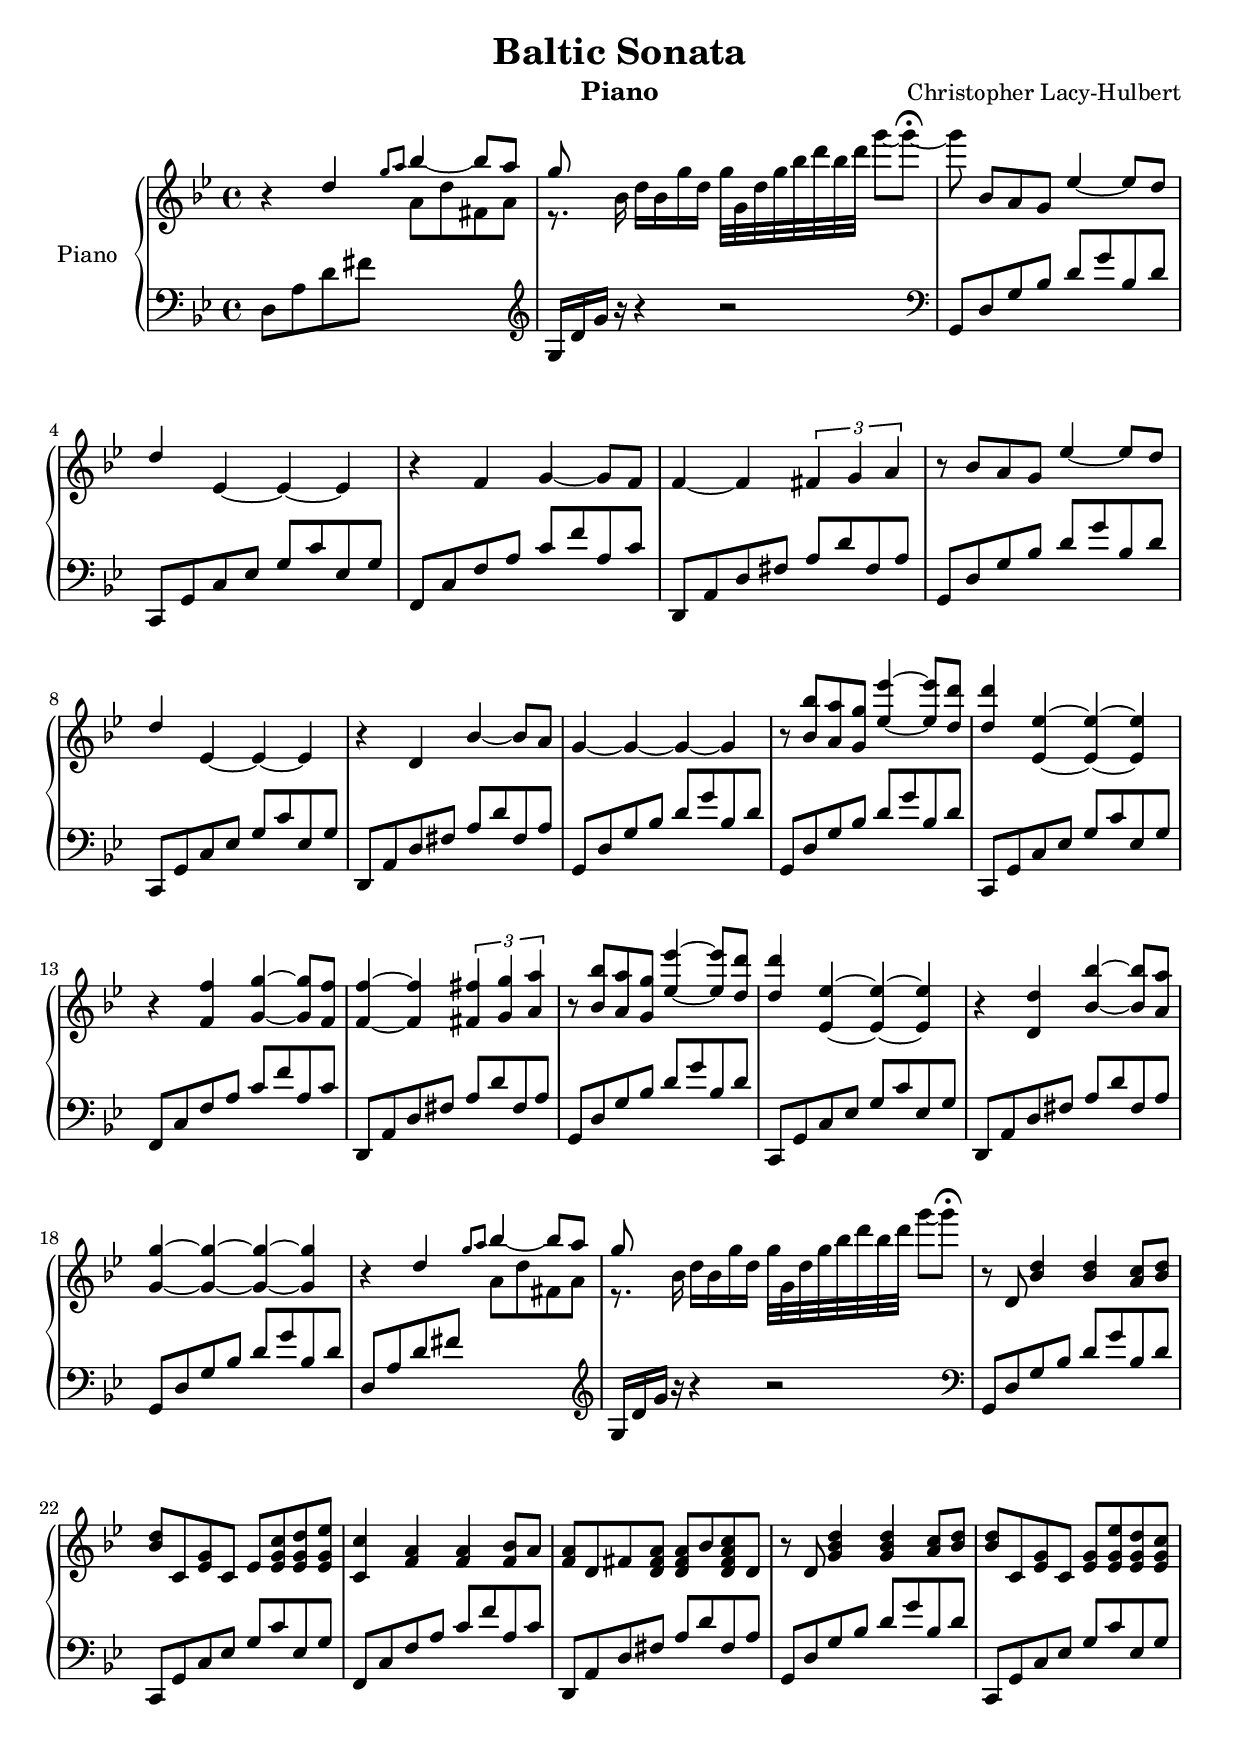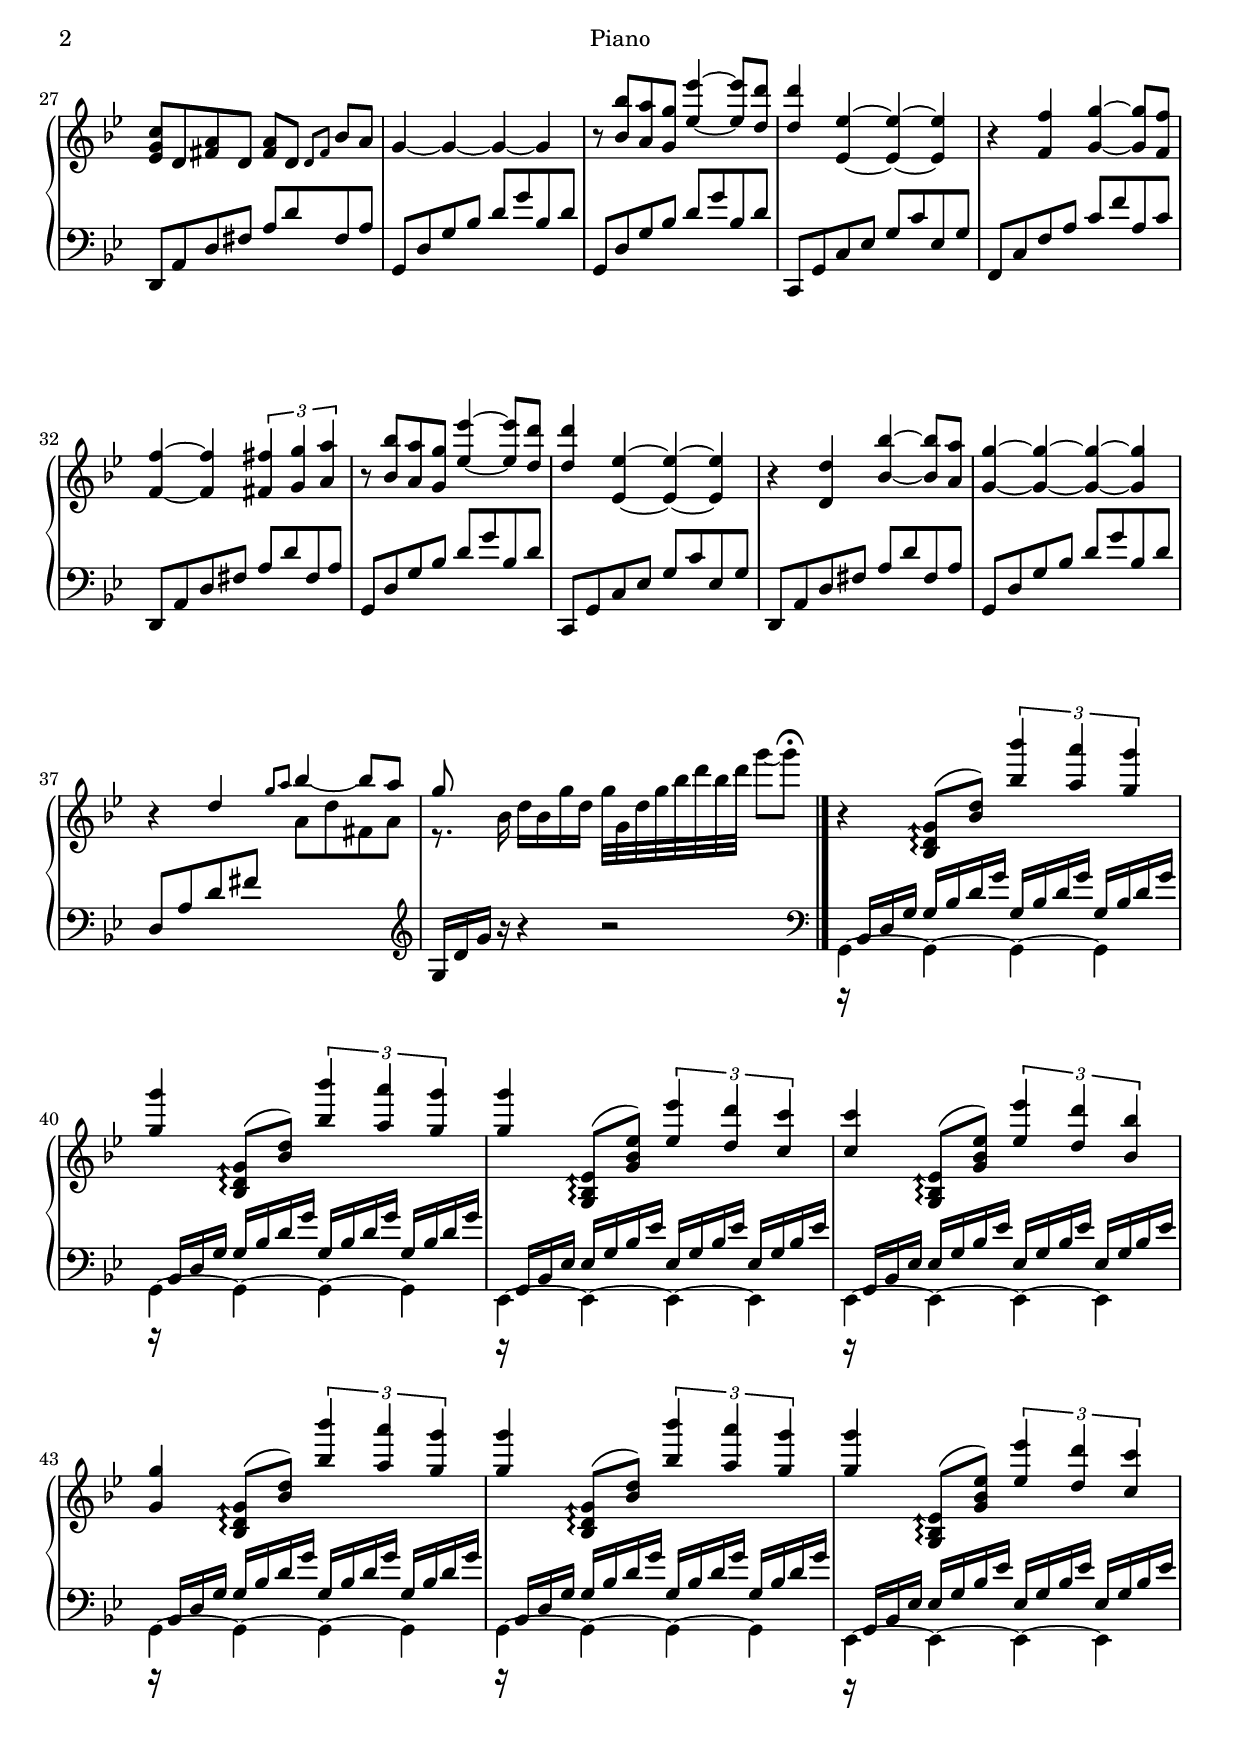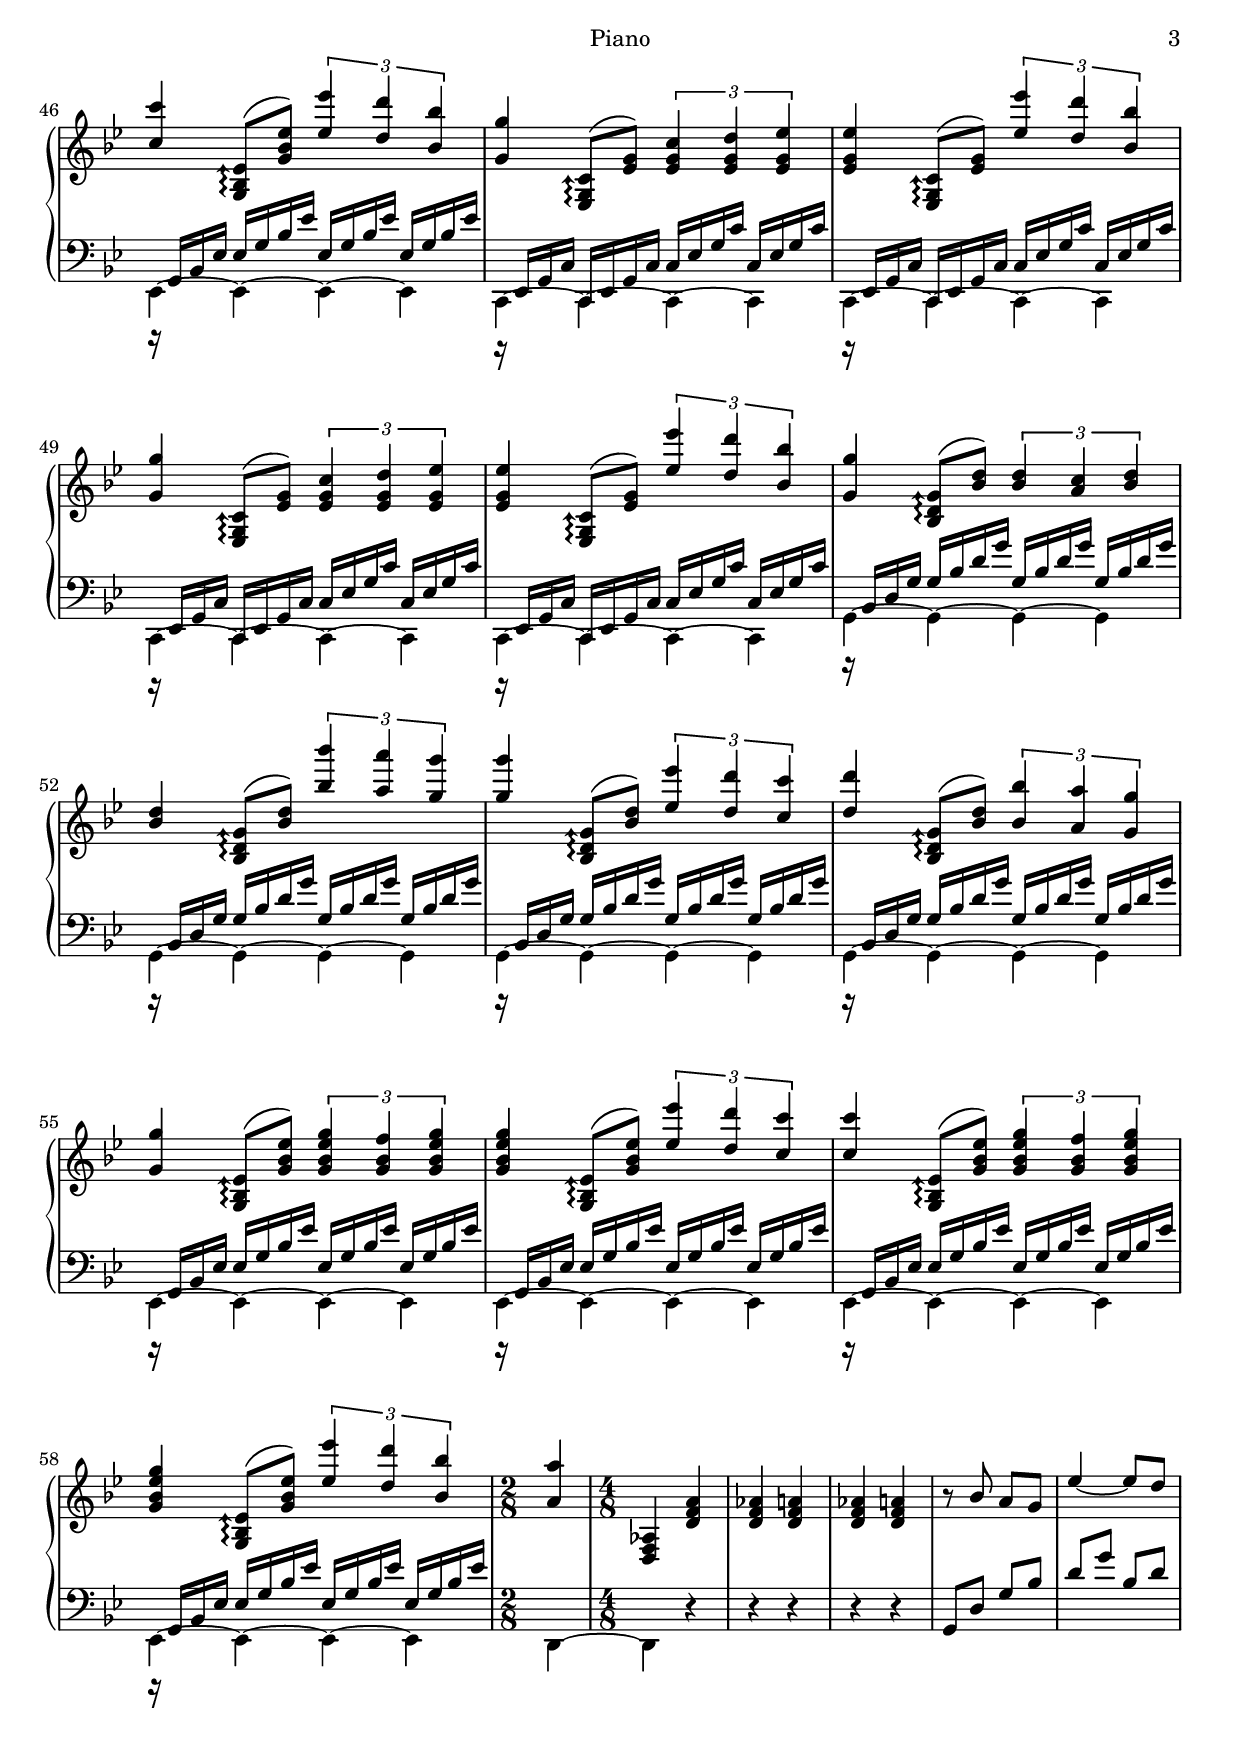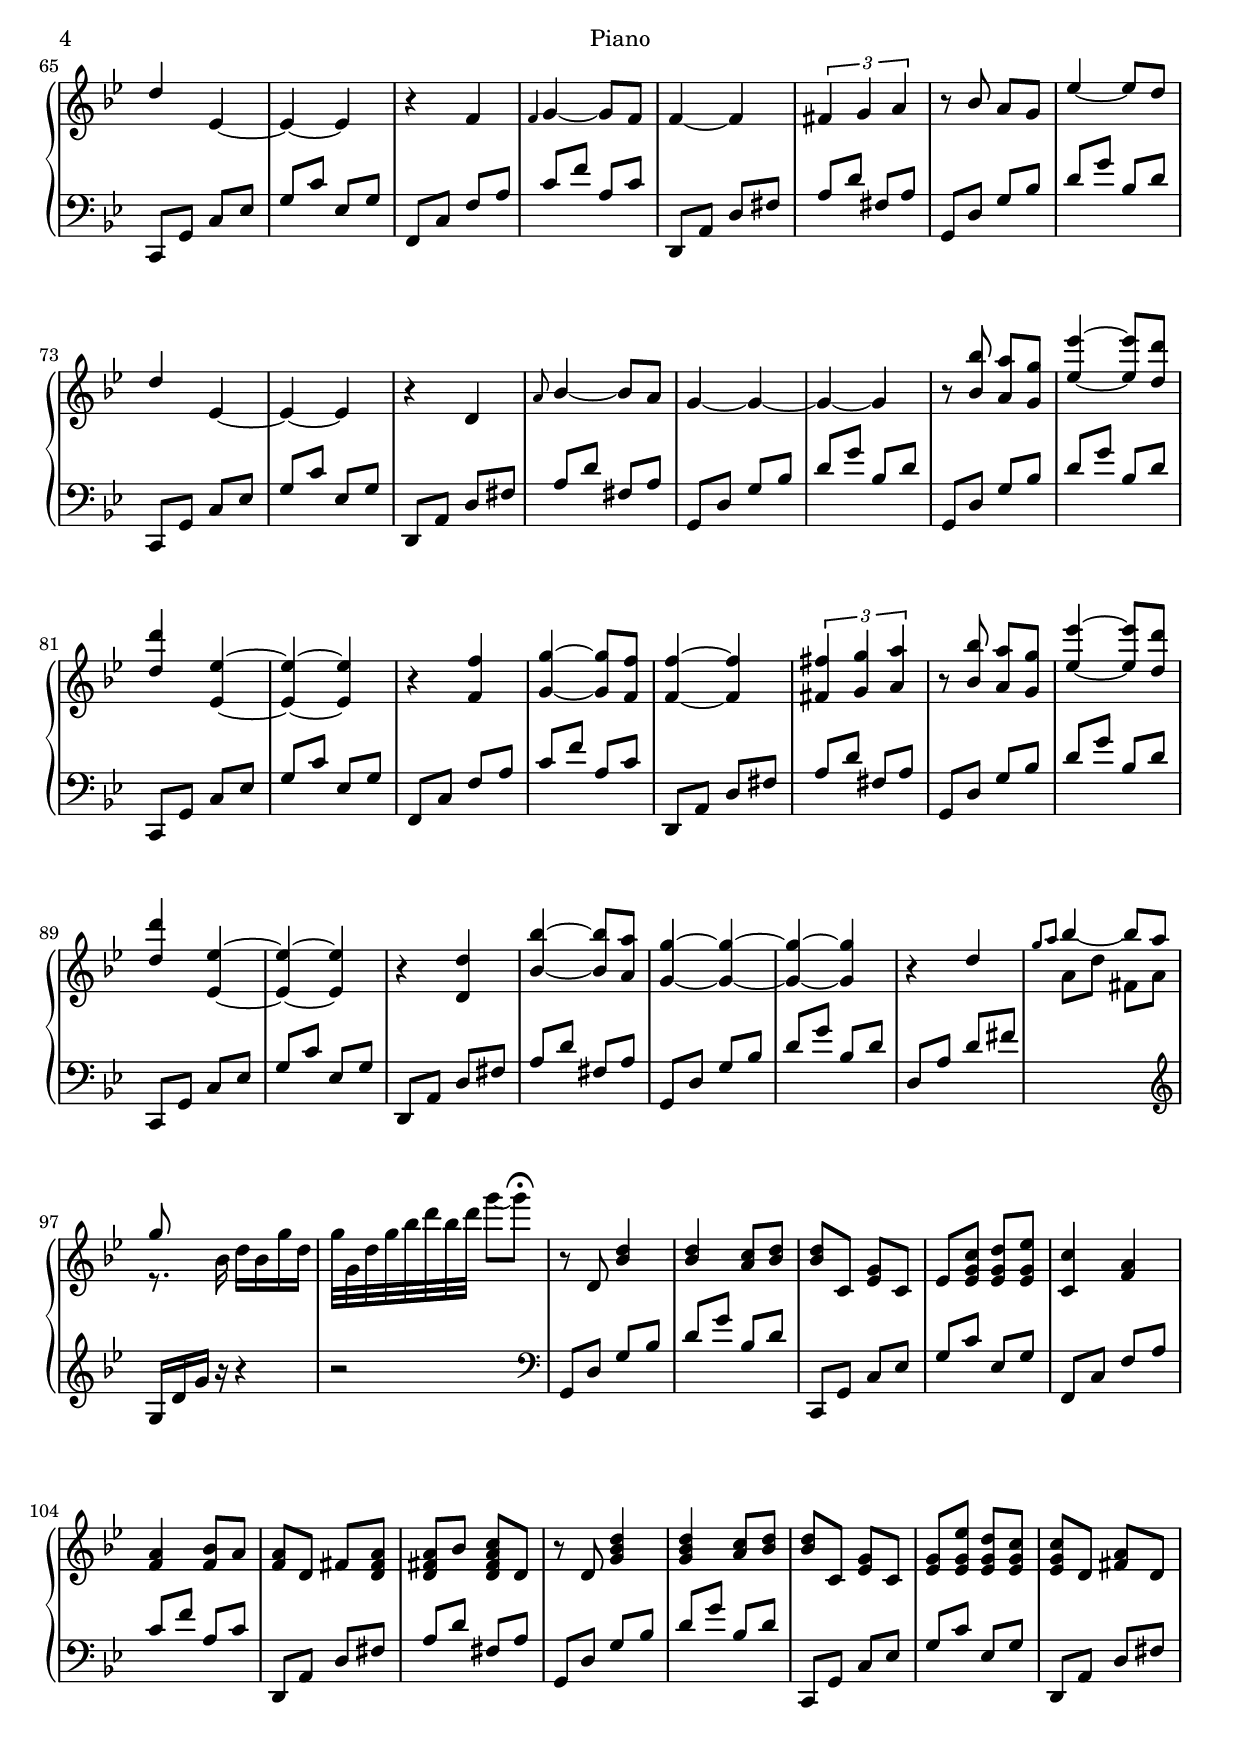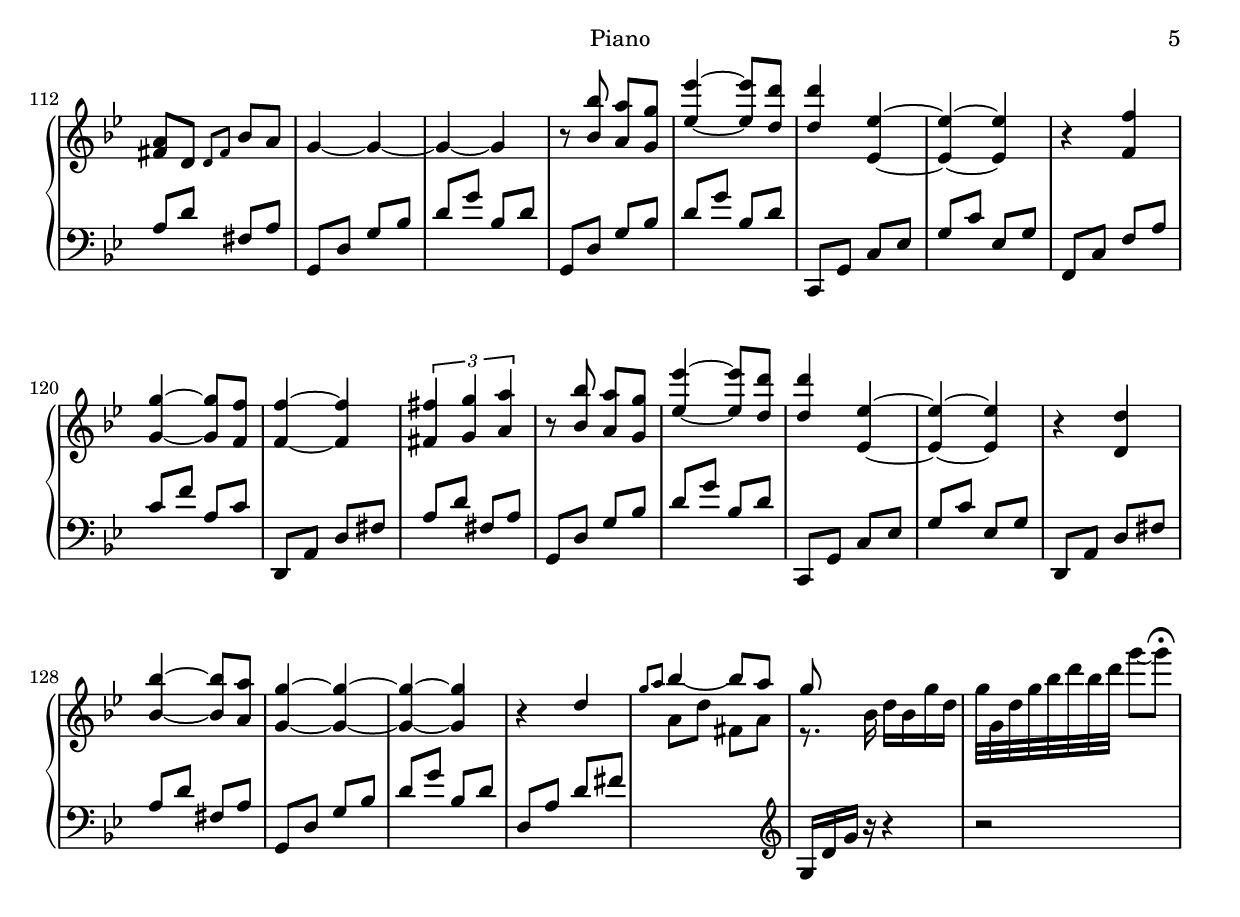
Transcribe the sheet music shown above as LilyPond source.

\version "2.12.3"
\include "english.ly"
\include "articulate.ly"

\header {
  title = "Baltic Sonata"
  instrument = "Piano"
  composer = "Christopher Lacy-Hulbert"
}

\paper {
  #(set-paper-size "a4")
}

global = {
  \key g \minor
  \time 4/4
}

right = \relative c'' {
  \key g \minor

  % first movement
  % pre echo %
  r4 \stemUp  d4 \grace {  g8[  a8]  } bf4 ~ bf8 a8  <<  { g8 } \\ { r8. bf,16 d bf g' d g32 g, d' g bf32 d bf d g8~g^\fermata~g}  >>

  % melody %
  bf,, a g ef'4 ~ ef8 d d4 ef,4 ~ ef ~ ef ~ r4 f g4 ~ g8 f f4 ~ f  \times 2/3 { fs g a }
  r8 bf a g ef'4 ~ ef8 d d4 ef,4 ~ ef ~ ef ~ r4 d bf'4 ~ bf8  a g4 ~ g4 ~ g4 ~ g4

  % octave phase %
  r8 <bf bf'> <a a'> <g g'> <ef' ef'>4 ~ <ef ef'>8 <d d'> <d d'>4 <ef, ef'>4 ~ <ef ef'> ~ <ef ef'> ~
  r4 <f f'> <g g'>4 ~ <g g'>8 <f f'> <f f'>4 ~ <f f'>  \times 2/3 { <fs fs'> <g g'> <a a'> }
  r8 <bf bf'> <a a'> <g g'> <ef' ef'>4 ~ <ef ef'>8 <d d'> <d d'>4 <ef, ef'>4 ~ <ef ef'> ~ <ef ef'>
  r4 <d d'> <bf' bf'>4 ~ <bf bf'>8  <a a'> <g g'>4 ~ <g g'>4 ~ <g g'>4 ~ <g g'>4

  r4 \stemUp  d'4 \grace {  g8[  a8]  } bf4 ~ bf8 a8  <<  { g8 } \\ { r8. bf,16 d bf g' d g32 g, d' g bf32 d bf d g8~g^\fermata}  >>

  % challenge
  r8 d,, <bf' d>4 <bf d> <a c>8 <bf d> <bf d>8 c,8 <ef g> c ef <ef g c> <ef g d'> <ef g ef'>
  % hold this f--> and grace before the bf %
  <c c'>4 <f a> <f a>  <f bf>8 a <f a>8 d fs <d fs a> <d fs a> bf' <d, fs a c>8 d
  r8 d <g bf d>4  <g bf d> <a c>8 <bf d> <bf d> c, <ef g> c <ef g> <ef g ef'> <ef g d'> <ef g c>
  <ef g c> d <fs a> d <fs a> d \grace{ d8[ fs8] } bf8 a g4 ~ g4 ~ g4 ~ g4   % grace b4 bf col 38 %

  % refrain
  r8 <bf bf'> <a a'> <g g'> <ef' ef'>4 ~ <ef ef'>8 <d d'> <d d'>4 <ef, ef'>4 ~ <ef ef'> ~ <ef ef'> ~
  r4 <f f'> <g g'>4 ~ <g g'>8 <f f'> <f f'>4 ~ <f f'>  \times 2/3 { <fs fs'> <g g'> <a a'> }
  r8 <bf bf'> <a a'> <g g'> <ef' ef'>4 ~ <ef ef'>8 <d d'> <d d'>4 <ef, ef'>4 ~ <ef ef'> ~ <ef ef'>
  r4 <d d'> <bf' bf'>4 ~ <bf bf'>8  <a a'> <g g'>4 ~ <g g'>4 ~ <g g'>4 ~ <g g'>4

  % echo %
  r4 \stemUp  d'4 \grace {  g8[  a8]  } bf4 ~ bf8 a8  <<  { g8 } \\ { r8. bf,16 d bf g' d g32 g, d' g bf32 d bf d g8~g^\fermata}  >>

  % second movement %
  \bar "|."  \arpeggioArrowUp
  r4 <bf,,, d g>8^\(\arpeggio <bf' d>\)  \times 2/3 {<bf' bf'>4 <a a'>4  <g g'>4} <g g'>4
  <bf,, d g>8^\(\arpeggio <bf' d>\)  \times 2/3 {<bf' bf'>4 <a a'>4  <g g'>4} <g g'>4
  <g,, bf ef>8^\(\arpeggio <g' bf ef>\) \times 2/3 {<ef' ef'>4 <d d'> <c c'>} <c c'>4
  <g, bf ef>8^\(\arpeggio <g' bf ef>\) \times 2/3 {<ef' ef'>4 <d d'> <bf bf'>}  <g g'>

  <bf, d g>8^\(\arpeggio <bf' d>\) \times 2/3 {<bf' bf'>4 <a a'>4  <g g'>4} <g g'>4
  <bf,, d g>8^\(\arpeggio <bf' d>\) \times 2/3 {<bf' bf'>4 <a a'>4  <g g'>4} <g g'>4
  <g,, bf ef>8^\(\arpeggio <g' bf ef>\) \times 2/3 {<ef' ef'>4 <d d'> <c c'>} <c c'>4
  <g, bf ef>8^\(\arpeggio <g' bf ef>\) \times 2/3 {<ef' ef'>4 <d d'> <bf bf'>}  <g g'>

  % c-minor based chime%
  <ef, g c>8^\(\arpeggio <ef' g>8\) \times 2/3{<ef g c>4 <ef g d'> <ef g ef'>} <ef g ef'>4
  <ef, g c>8^\(\arpeggio <ef' g>8\) \times 2/3{<ef' ef'>4 <d d'> <bf bf'>} <g g'>4
  <ef, g c>8^\(\arpeggio <ef' g>8\) \times 2/3{<ef g c>4 <ef g d'> <ef g ef'>} <ef g ef'>4
  <ef, g c>8^\(\arpeggio <ef' g>8\) \times 2/3{<ef' ef'>4 <d d'> <bf bf'>} <g g'>4

  <bf, d g>8^\(\arpeggio <bf' d>\) \times 2/3 {<bf d>4 <a c>4  <bf d>4} <bf d>4
  <bf, d g>8^\(\arpeggio <bf' d>\) \times 2/3 { <bf' bf'>4 <a a'> <g g'> } <g g'>4
  <bf,, d g>8^\(\arpeggio <bf' d>\) \times 2/3 { <ef ef'>4 <d d'> <c c'> } <d d'>4
  <bf, d g>8^\(\arpeggio <bf' d>\) \times 2/3 { <bf bf'>4 <a a'> <g g'> } <g g'>4

  <g, bf ef>8^\(\arpeggio <g' bf ef>8\) \times 2/3{<g bf ef g>4 <g bf f'> <g bf ef g>} <g bf ef g>4
  <g, bf ef>8^\(\arpeggio <g' bf ef>8\) \times 2/3{<ef' ef'>4 <d d'> <c c'>} <c c'>4
  <g, bf ef>8^\(\arpeggio <g' bf ef>8\) \times 2/3{<g bf ef g>4 <g bf f'> <g bf ef g>} <g bf ef g>4
  <g, bf ef>8^\(\arpeggio <g' bf ef>8\) \times 2/3{<ef' ef'>4 <d d'> <bf bf'>}

  \time 2/8 <a a'>4  \time 4/8 < d,, f af >  < d'f a >  < d f af >  < d f a > < d f af >  < d f a >

  % third movement
  r8 bf' a g ef'4 ~ ef8 d d4 ef,4 ~ ef ~ ef ~ r4 f \grace { f } g4 ~ g8 f f4 ~ f  \times 2/3 { fs g a }
  r8 bf a g ef'4 ~ ef8 d d4 ef,4 ~ ef ~ ef ~ r4 d \grace { a'8 }bf4 ~ bf8  a g4 ~ g4 ~ g4 ~ g4

  % octave phase %
  r8 <bf bf'> <a a'> <g g'> <ef' ef'>4 ~ <ef ef'>8 <d d'> <d d'>4 <ef, ef'>4 ~ <ef ef'> ~ <ef ef'> ~
  r4 <f f'> <g g'>4 ~ <g g'>8 <f f'> <f f'>4 ~ <f f'>  \times 2/3 { <fs fs'> <g g'> <a a'> }
  r8 <bf bf'> <a a'> <g g'> <ef' ef'>4 ~ <ef ef'>8 <d d'> <d d'>4 <ef, ef'>4 ~ <ef ef'> ~ <ef ef'>
  r4 <d d'> <bf' bf'>4 ~ <bf bf'>8  <a a'> <g g'>4 ~ <g g'>4 ~ <g g'>4 ~ <g g'>4

  r4 \stemUp  d'4 \grace {  g8[  a8]  } bf4 ~ bf8 a8  <<  { g8 } \\ { r8. bf,16 d bf g' d g32 g, d' g bf32 d bf d g8~g^\fermata}  >>

  % challenge
  r8 d,, <bf' d>4 <bf d> <a c>8 <bf d> <bf d>8 c,8 <ef g> c ef <ef g c> <ef g d'> <ef g ef'>
  % hold this f--> and grace before the bf %
  <c c'>4 <f a> <f a>  <f bf>8 a <f a>8 d fs <d fs a> <d fs a> bf' <d, fs a c>8 d
  r8 d <g bf d>4  <g bf d> <a c>8 <bf d> <bf d> c, <ef g> c <ef g> <ef g ef'> <ef g d'> <ef g c>
  <ef g c> d <fs a> d <fs a> d \grace{ d8[ fs8] } bf8 a g4 ~ g4 ~ g4 ~ g4   % grace b4 bf col 38 %

  % refrain
  r8 <bf bf'> <a a'> <g g'> <ef' ef'>4 ~ <ef ef'>8 <d d'> <d d'>4 <ef, ef'>4 ~ <ef ef'> ~ <ef ef'> ~
  r4 <f f'> <g g'>4 ~ <g g'>8 <f f'> <f f'>4 ~ <f f'>  \times 2/3 { <fs fs'> <g g'> <a a'> }
  r8 <bf bf'> <a a'> <g g'> <ef' ef'>4 ~ <ef ef'>8 <d d'> <d d'>4 <ef, ef'>4 ~ <ef ef'> ~ <ef ef'>
  r4 <d d'> <bf' bf'>4 ~ <bf bf'>8  <a a'> <g g'>4 ~ <g g'>4 ~ <g g'>4 ~ <g g'>4

  % echo %
  r4 \stemUp  d'4 \grace {  g8[  a8]  } bf4 ~ bf8 a8  <<  { g8 } \\ { r8. bf,16 d bf g' d g32 g, d' g bf32 d bf d g8~g^\fermata}  >>


}

left = \relative c' {
  \key g \minor
  d,8  a' d  fs  \change Staff = up \stemDown  a d  fs, a \change Staff = down
  \clef treble \stemUp
  g,16 d' g r16 r4  r2

  \clef bass
  g,,8 d' g bf d g bf, d
  c,,8 g' c ef g c ef, g
  f,8 c' f a c f a, c
  d,,8 a' d fs a d fs, a

  g,8 d' g bf d g bf, d
  c,,8 g' c ef g c ef, g
  d,8 a' d fs a d fs, a
  g,8 d' g bf d g bf, d  % these last 4 quavers should switch hand - and in other places too %

  % ocatve phase %
  g,,8 d' g bf d g bf, d
  c,,8 g' c ef g c ef, g
  f,8 c' f a c f a, c
  d,,8 a' d fs a d fs, a

  g,8 d' g bf d g bf, d
  c,,8 g' c ef g c ef, g
  d,8 a' d fs a d fs, a
  g,8 d' g bf d g bf, d

  %flourish
  d,8  a' d  fs  \change Staff = up \stemDown  a d  fs, a \change Staff = down
  \clef treble \stemUp
  g,16 d' g r16 r4  r2

  \clef bass

  % challenge phase
  g,,8 d' g bf d g bf, d
  c,,8 g' c ef g c ef, g
  f,8 c' f a c f a, c
  d,,8 a' d fs a d fs, a

  g,8 d' g bf d g bf, d
  c,,8 g' c ef g c ef, g
  d,8 a' d fs a d fs, a
  g,8 d' g bf d g bf, d

  g,,8 d' g bf d g bf, d
  c,,8 g' c ef g c ef, g
  f,8 c' f a c f a, c
  d,,8 a' d fs a d fs, a

  g,8 d' g bf d g bf, d
  c,,8 g' c ef g c ef, g
  d,8 a' d fs a d fs, a
  g,8 d' g bf d g bf, d

  d,8  a' d  fs  \change Staff = up \stemDown  a d  fs, a \change Staff = down
  \clef treble \stemUp
  g,16 d' g r16 r4  r2

  % second movement %
  \clef bass
  % opening g is held until it returns  %
  << { \stemDown g,,4 ~ g4 ~ g ~ g } \\ { r16 \stemUp bf d g  g16 bf d g   g,16 bf d g   g,16 bf d g } >>
  << { \stemDown g,,4 ~ g4 ~ g ~ g } \\ { r16 \stemUp bf d g g16 bf d g g,16 bf d g  g,16 bf d g  } >>
  <<  { \stemDown ef,,4 ~ ef4 ~ ef4 ~ ef4 } \\ { r16 \stemUp g bf ef   ef16 g bf ef  ef,16 g bf ef  ef,16 g bf ef }  >>
  <<  { \stemDown ef,,4 ~ ef4 ~ ef4 ~ ef4 } \\ { r16 \stemUp g bf ef   ef16 g bf ef  ef,16 g bf ef  ef,16 g bf ef }  >>

  <<  { \stemDown g,,4 ~ g4 ~ g4 ~ g4 } \\ { r16 \stemUp bf d g   g16 bf d g  g,16 bf d g  g,16 bf d g }  >>
  <<  { \stemDown g,,4 ~ g4 ~ g4 ~ g4 } \\ { r16 \stemUp bf d g   g16 bf d g  g,16 bf d g  g,16 bf d g }  >>
  <<  { \stemDown ef,,4 ~ ef4 ~ ef4 ~ ef4 } \\ { r16 \stemUp g bf ef   ef16 g bf ef  ef,16 g bf ef  ef,16 g bf ef }  >>
  <<  { \stemDown ef,,4 ~ ef4 ~ ef4 ~ ef4 } \\ { r16 \stemUp g bf ef   ef16 g bf ef  ef,16 g bf ef  ef,16 g bf ef }  >>

  <<  { \stemDown c,,4 ~ c4 ~ c4 ~ c4 } \\ { r16 \stemUp ef g c   c, ef g c  c ef g c c, ef g c }  >>
  <<  { \stemDown c,,4 ~ c4 ~ c4 ~ c4 } \\ { r16 \stemUp ef g c   c, ef g c  c ef g c c, ef g c }  >>
  <<  { \stemDown c,,4 ~ c4 ~ c4 ~ c4 } \\ { r16 \stemUp ef g c   c, ef g c  c ef g c c, ef g c }  >>
  <<  { \stemDown c,,4 ~ c4 ~ c4 ~ c4 } \\ { r16 \stemUp ef g c   c, ef g c  c ef g c c, ef g c }  >>

  <<  { \stemDown g,4 ~ g4 ~ g4 ~ g4 } \\ { r16 \stemUp bf d g   g16 bf d g  g,16 bf d g  g,16 bf d g }  >>
  <<  { \stemDown g,,4 ~ g4 ~ g4 ~ g4 } \\ { r16 \stemUp bf d g   g16 bf d g  g,16 bf d g  g,16 bf d g }  >>
  <<  { \stemDown g,,4 ~ g4 ~ g4 ~ g4 } \\ { r16 \stemUp bf d g   g16 bf d g  g,16 bf d g  g,16 bf d g }  >>
  <<  { \stemDown g,,4 ~ g4 ~ g4 ~ g4 } \\ { r16 \stemUp bf d g   g16 bf d g  g,16 bf d g  g,16 bf d g }  >>

  <<  { \stemDown ef,,4 ~ ef4 ~ ef4 ~ ef4 } \\ { r16 \stemUp g bf ef   ef16 g bf ef  ef,16 g bf ef  ef,16 g bf ef }  >>
  <<  { \stemDown ef,,4 ~ ef4 ~ ef4 ~ ef4 } \\ { r16 \stemUp g bf ef   ef16 g bf ef  ef,16 g bf ef  ef,16 g bf ef }  >>
  <<  { \stemDown ef,,4 ~ ef4 ~ ef4 ~ ef4 } \\ { r16 \stemUp g bf ef   ef16 g bf ef  ef,16 g bf ef  ef,16 g bf ef }  >>
  <<  { \stemDown ef,,4 ~ ef4 ~ ef4 ~ ef4 } \\ { r16 \stemUp g bf ef   ef16 g bf ef  ef,16 g bf ef  ef,16 g bf ef }  >>

  << { \stemDown d,,4 ~ d4  } \\ { }  >> r4 r4 r4 r4 r4

  % third movement %
  g8 d' g bf d g bf, d
  c,,8 g' c ef g c ef, g
  f,8 c' f a c f a, c
  d,,8 a' d fs a d fs, a

  g,8 d' g bf d g bf, d
  c,,8 g' c ef g c ef, g
  d,8 a' d fs a d fs, a
  g,8 d' g bf d g bf, d  % these last 4 quavers should switch hand - and in other places too %

  % ocatve phase %
  g,,8 d' g bf d g bf, d
  c,,8 g' c ef g c ef, g
  f,8 c' f a c f a, c
  d,,8 a' d fs a d fs, a

  g,8 d' g bf d g bf, d
  c,,8 g' c ef g c ef, g
  d,8 a' d fs a d fs, a
  g,8 d' g bf d g bf, d

  %flourish
  d,8  a' d  fs  \change Staff = up \stemDown  a d  fs, a \change Staff = down
  \clef treble \stemUp
  g,16 d' g r16 r4  r2

  \clef bass

  % challenge phase
  g,,8 d' g bf d g bf, d
  c,,8 g' c ef g c ef, g
  f,8 c' f a c f a, c
  d,,8 a' d fs a d fs, a

  g,8 d' g bf d g bf, d
  c,,8 g' c ef g c ef, g
  d,8 a' d fs a d fs, a
  g,8 d' g bf d g bf, d

  g,,8 d' g bf d g bf, d
  c,,8 g' c ef g c ef, g
  f,8 c' f a c f a, c
  d,,8 a' d fs a d fs, a

  g,8 d' g bf d g bf, d
  c,,8 g' c ef g c ef, g
  d,8 a' d fs a d fs, a
  g,8 d' g bf d g bf, d

  d,8  a' d  fs  \change Staff = up \stemDown  a d  fs, a \change Staff = down
  \clef treble \stemUp
  g,16 d' g r16 r4  r2

}

\score {
  \new PianoStaff \with {
    instrumentName = "Piano"
  } <<
    \new Staff = "up" \with {
      midiInstrument = "acoustic grand"
    } \right
    \new Staff = "down" \with {
      midiInstrument = "acoustic grand"
    } { \clef bass \left  }
  >>
  \layout { }
  \midi {
    \context {
      \Score
      tempoWholesPerMinute = #(ly:make-moment 95 4)
    }
  }
}
